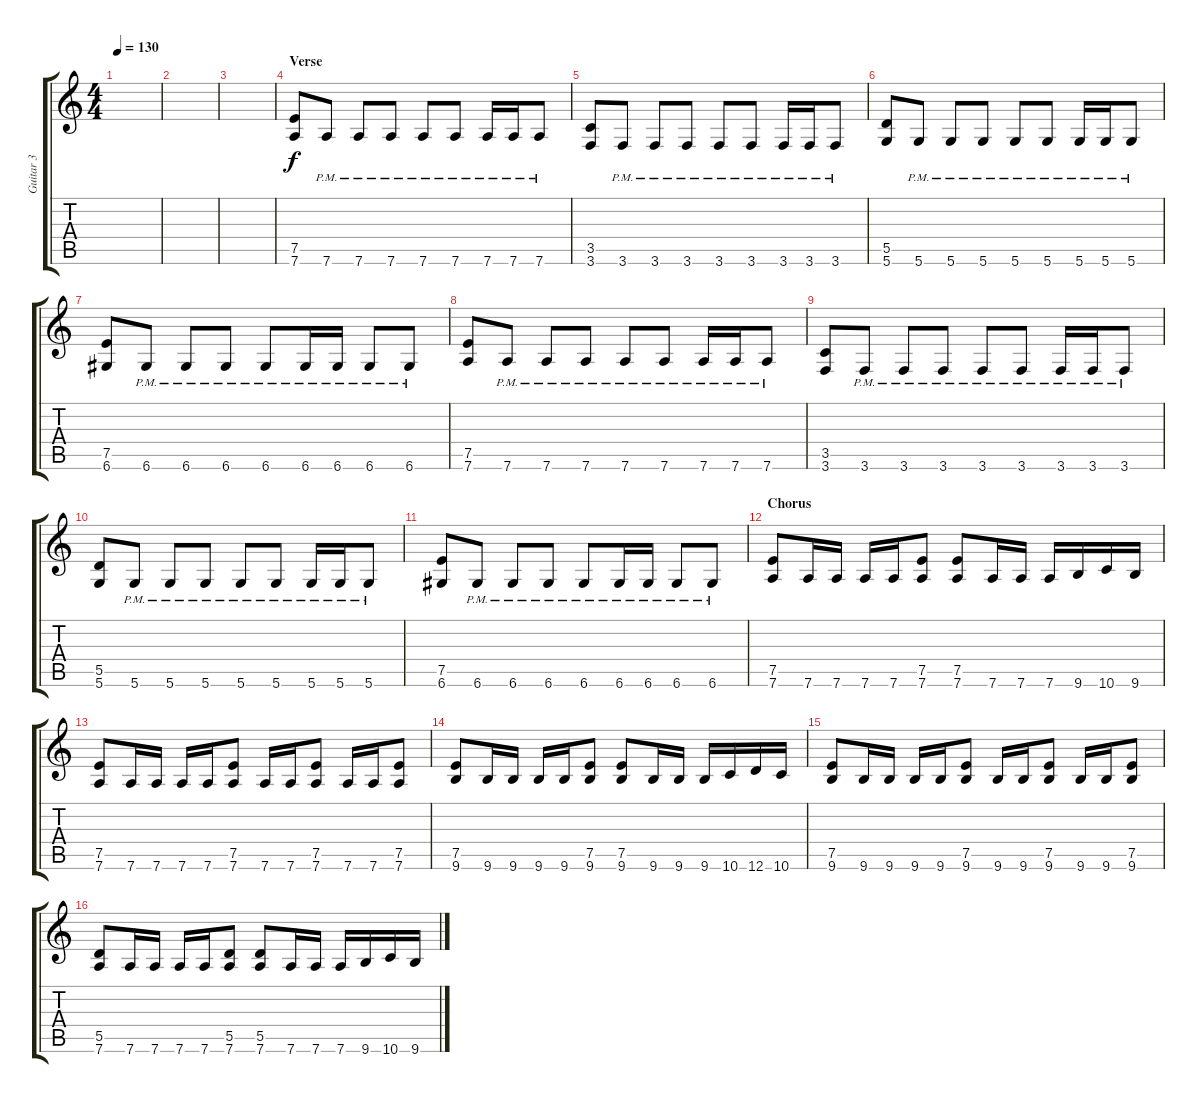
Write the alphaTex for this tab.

\track ("Guitar 3" "Guitar 3") {instrument overdrivenguitar}
\staff {score tabs}
\tuning (E4 B3 G3 D3 A2 D2) {hide}
\ts (4 4)
\tempo 130
\clef g2
\ks c
|
|
|
\section ("" "Verse")
(7.5 7.6).8{volume 13} 7.6{pm}.8 7.6{pm}.8 7.6{pm}.8 7.6{pm}.8 7.6{pm}.8 7.6{pm}.16 7.6{pm}.16 7.6{pm}.8 |
(3.5 3.6).8 3.6{pm}.8 3.6{pm}.8 3.6{pm}.8 3.6{pm}.8 3.6{pm}.8 3.6{pm}.16 3.6{pm}.16 3.6{pm}.8 |
(5.5 5.6).8 5.6{pm}.8 5.6{pm}.8 5.6{pm}.8 5.6{pm}.8 5.6{pm}.8 5.6{pm}.16 5.6{pm}.16 5.6{pm}.8 |
(7.5 6.6).8 6.6{pm}.8 6.6{pm}.8 6.6{pm}.8 6.6{pm}.8 6.6{pm}.16 6.6{pm}.16 6.6{pm}.8 6.6{pm}.8 |
(7.5 7.6).8 7.6{pm}.8 7.6{pm}.8 7.6{pm}.8 7.6{pm}.8 7.6{pm}.8 7.6{pm}.16 7.6{pm}.16 7.6{pm}.8 |
(3.5 3.6).8 3.6{pm}.8 3.6{pm}.8 3.6{pm}.8 3.6{pm}.8 3.6{pm}.8 3.6{pm}.16 3.6{pm}.16 3.6{pm}.8 |
(5.5 5.6).8 5.6{pm}.8 5.6{pm}.8 5.6{pm}.8 5.6{pm}.8 5.6{pm}.8 5.6{pm}.16 5.6{pm}.16 5.6{pm}.8 |
(7.5 6.6).8 6.6{pm}.8 6.6{pm}.8 6.6{pm}.8 6.6{pm}.8 6.6{pm}.16 6.6{pm}.16 6.6{pm}.8 6.6{pm}.8 |
\section ("" "Chorus ")
(7.5 7.6).8{volume 13} 7.6.16 7.6.16 7.6.16 7.6.16 (7.5 7.6).8 (7.5 7.6).8 7.6.16 7.6.16 7.6.16 9.6.16 10.6.16 9.6.16 |
(7.5 7.6).8 7.6.16 7.6.16 7.6.16 7.6.16 (7.5 7.6).8 7.6.16 7.6.16 (7.5 7.6).8 7.6.16 7.6.16 (7.5 7.6).8 |
(7.5 9.6).8 9.6.16 9.6.16 9.6.16 9.6.16 (7.5 9.6).8 (7.5 9.6).8 9.6.16 9.6.16 9.6.16 10.6.16 12.6.16 10.6.16 |
(7.5 9.6).8 9.6.16 9.6.16 9.6.16 9.6.16 (7.5 9.6).8 9.6.16 9.6.16 (7.5 9.6).8 9.6.16 9.6.16 (7.5 9.6).8 |
(5.5 7.6).8 7.6.16 7.6.16 7.6.16 7.6.16 (5.5 7.6).8 (5.5 7.6).8 7.6.16 7.6.16 7.6.16 9.6.16 10.6.16 9.6.16
